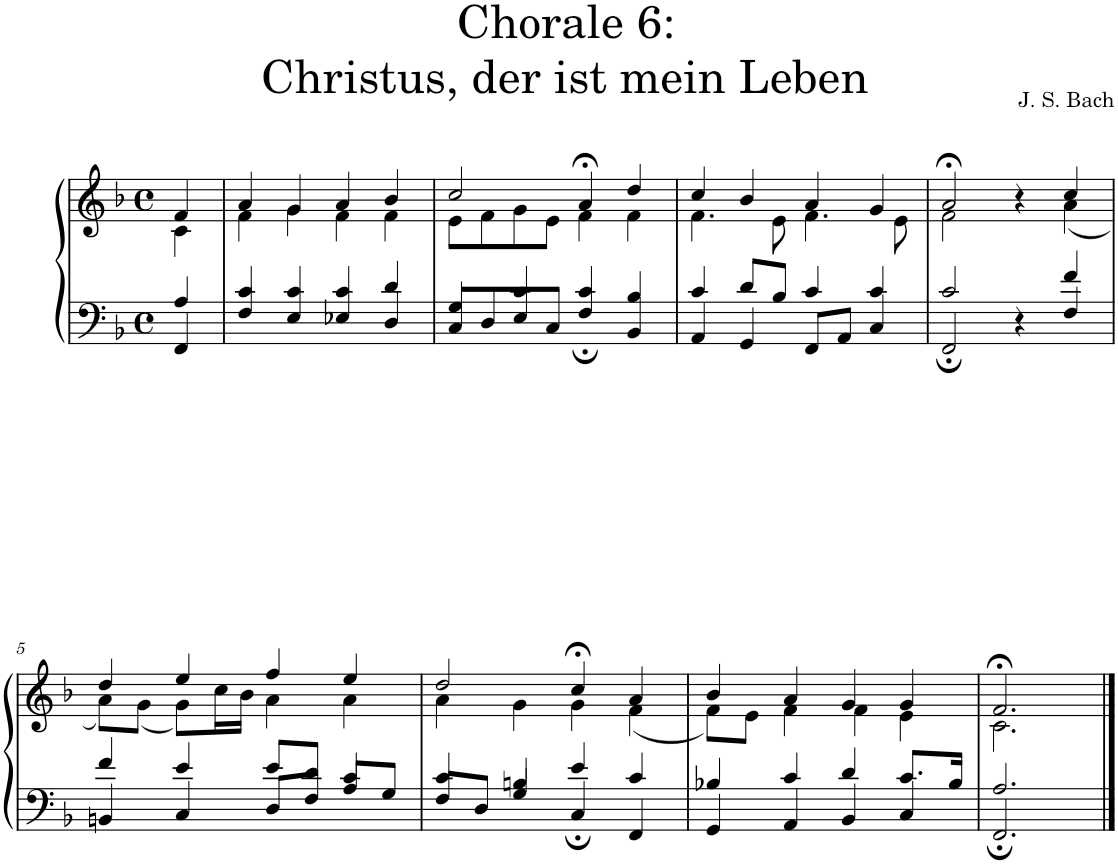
**kern	**kern
*part1	*part1
*staff2	*staff1
*I"S,A	*
*clefF4	*clefG2
*k[b-]	*k[b-]
*M4/4	*M4/4
*met(c)	*met(c)
=	=
*^	*^
4A/	4FF/	4f/	4c\
=1	=1	=1	=1
4c/	4F/	4a/	4f\
4c/	4E/	4g/	4g\
4c/	4E-X/	4a/	4f\
4d/	4D/	4b-/	4f\
=2	=2	=2	=2
4G/	8C/L	2cc/	8e\L
.	8D/	.	8f\
4c/	8E/	.	8g\
.	8C/J	.	8e\J
4c/	4F;/	4a;</	4f\
4B-/	4BB-/	4dd/	4f\
=3	=3	=3	=3
4c/	4AA/	4cc/	4.f\
8d/L	4GG/	4b-/	.
8B-/J	.	.	8e\
4c/	8FF/L	4a/	4.f\
.	8AA/J	.	.
4c/	4C/	4g/	.
.	.	.	8e\
=4	=4	=4	=4
*	*^	*	*^
2c/	2ryy	2FF;/	2a;</	2f\	2ryy
4r	4ryy	4ryy	4r	4ryy	4ryy
4f/	4ryy	4F/	4cc/	(<4a\	4ryy
*	*v	*v	*	*	*
*	*	*	*v	*v
!!LO:LB:g=z
=5	=5	=5	=5
4f/	4BBn/	4dd/	8a\L)
.	.	.	(<8g\J
4e/	4C/	4ee/	8g\L)
.	.	.	16cc\L
.	.	.	16b-\JJ
8e/L	8D/L	4ff/	4a\
8d/J	8F/J	.	.
4c/	8A/L	4ee/	4a\
.	8G/J	.	.
=6	=6	=6	=6
4c/	8F/L	2dd/	4a\
.	8D/J	.	.
4Bn/	4G/	.	4g\
4e/	4C;/	4cc;</	4g\
4c/	4FF/	4a/	(<4f\
=7	=7	=7	=7
4B-X/	4GG/	4b-/	8f\L)
.	.	.	8e\J
4c/	4AA/	4a/	4f\
4d/	4BB-/	4g/	4f\
8.c/L	4C/	4g/	4e\
16B-/Jk	.	.	.
=8	=8	=8	=8
2.A/	2.FF;/	2.f;</	2.c\
*v	*v	*	*
*	*v	*v
==	==
*-	*-
